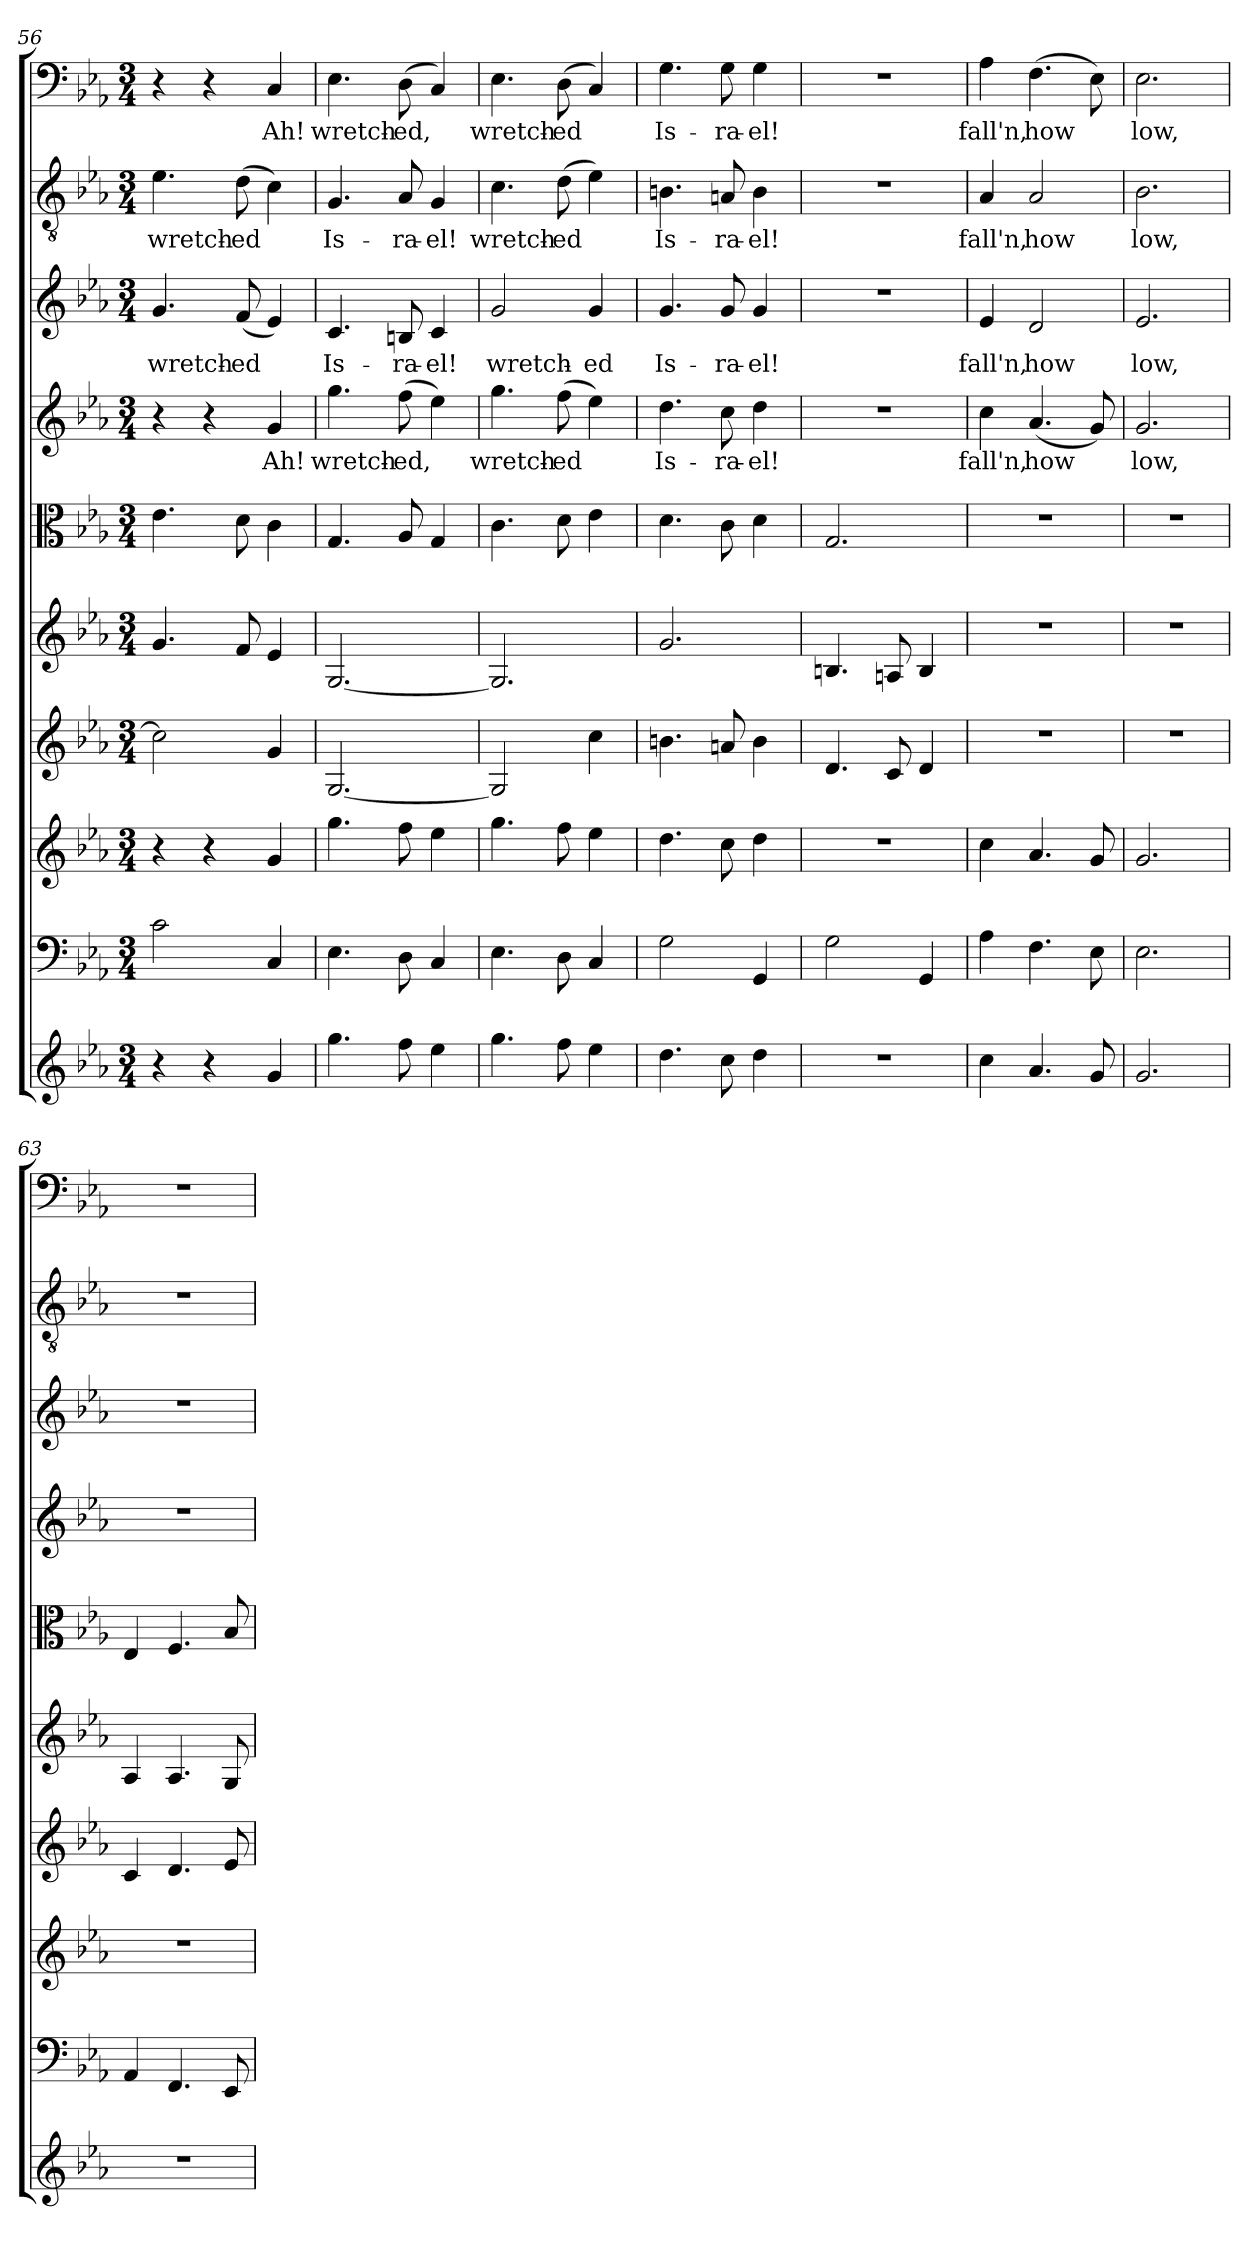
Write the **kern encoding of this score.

**kern	**kern	**kern	**kern	**kern	**kern	**kern	**text	**kern	**text	**kern	**text	**kern	**text
*part10	*part9	*part8	*part7	*part6	*part5	*part4	*part4	*part3	*part3	*part2	*part2	*part1	*part1
*staff10	*staff9	*staff8	*staff7	*staff6	*staff5	*staff4	*staff4	*staff3	*staff3	*staff2	*staff2	*staff1	*staff1
*clefG2	*clefF4	*clefG2	*clefG2	*clefG2	*clefC3	*clefG2	*	*clefG2	*	*clefGv2	*	*clefF4	*
*k[b-e-a-]	*k[b-e-a-]	*k[b-e-a-]	*k[b-e-a-]	*k[b-e-a-]	*k[b-e-a-]	*k[b-e-a-]	*	*k[b-e-a-]	*	*k[b-e-a-]	*	*k[b-e-a-]	*
*c:	*c:	*c:	*c:	*c:	*c:	*c:	*	*c:	*	*c:	*	*c:	*
*M3/4	*M3/4	*M3/4	*M3/4	*M3/4	*M3/4	*M3/4	*	*M3/4	*	*M3/4	*	*M3/4	*
=56	=56	=56	=56	=56	=56	=56	=56	=56	=56	=56	=56	=56	=56
4r	2c\	4r	2cc\]	4.g/	4.e-\	4r	.	4.g/	wretch-	4.e-\	wretch-	4r	.
4r	.	4r	.	.	.	4r	.	.	.	.	.	4r	.
.	.	.	.	8f/	8d\	.	.	(8f/	-ed	(8d\	-ed	.	.
4g/	4C/	4g/	4g/	4e-/	4c\	4g/	Ah!	4e-/)	.	4c\)	.	4C/	Ah!
=57	=57	=57	=57	=57	=57	=57	=57	=57	=57	=57	=57	=57	=57
4.gg\	4.E-\	4.gg\	[2.G/	[2.G/	4.G/	4.gg\	wretch-	4.c/	Is-	4.G/	Is-	4.E-\	wretch-
8ff\	8D\	8ff\	.	.	8A-/	(8ff\	-ed,	8Bn/	-ra-	8A-/	-ra-	(8D\	-ed,
4ee-\	4C/	4ee-\	.	.	4G/	4ee-\)	.	4c/	-el!	4G/	-el!	4C/)	.
=58	=58	=58	=58	=58	=58	=58	=58	=58	=58	=58	=58	=58	=58
4.gg\	4.E-\	4.gg\	2G/]	2.G/]	4.c\	4.gg\	wretch-	2g/	wretch-	4.c\	wretch-	4.E-\	wretch-
8ff\	8D\	8ff\	.	.	8d\	(8ff\	-ed	.	.	(8d\	-ed	(8D\	-ed
4ee-\	4C/	4ee-\	4cc\	.	4e-\	4ee-\)	.	4g/	-ed	4e-\)	.	4C/)	.
=59	=59	=59	=59	=59	=59	=59	=59	=59	=59	=59	=59	=59	=59
4.dd\	2G\	4.dd\	4.bn\	2.g/	4.d\	4.dd\	Is-	4.g/	Is-	4.Bn\	Is-	4.G\	Is-
8cc\	.	8cc\	8an/	.	8c\	8cc\	-ra-	8g/	-ra-	8An/	-ra-	8G\	-ra-
4dd\	4GG/	4dd\	4b\	.	4d\	4dd\	-el!	4g/	-el!	4B\	-el!	4G\	-el!
=60	=60	=60	=60	=60	=60	=60	=60	=60	=60	=60	=60	=60	=60
2.r	2G\	2.r	4.d/	4.Bn/	2.G/	2.r	.	2.r	.	2.r	.	2.r	.
.	.	.	8c/	8An/	.	.	.	.	.	.	.	.	.
.	4GG/	.	4d/	4B/	.	.	.	.	.	.	.	.	.
=61	=61	=61	=61	=61	=61	=61	=61	=61	=61	=61	=61	=61	=61
4cc\	4A-\	4cc\	2.r	2.r	2.r	4cc\	fall'n,	4e-/	fall'n,	4A-/	fall'n,	4A-\	fall'n,
4.a-/	4.F\	4.a-/	.	.	.	(4.a-/	how	2d/	how	2A-/	how	(4.F\	how
8g/	8E-\	8g/	.	.	.	8g/)	.	.	.	.	.	8E-\)	.
=62	=62	=62	=62	=62	=62	=62	=62	=62	=62	=62	=62	=62	=62
2.g/	2.E-\	2.g/	2.r	2.r	2.r	2.g/	low,	2.e-/	low,	2.B-\	low,	2.E-\	low,
=63	=63	=63	=63	=63	=63	=63	=63	=63	=63	=63	=63	=63	=63
2.r	4AA-/	2.r	4c/	4A-/	4E-/	2.r	.	2.r	.	2.r	.	2.r	.
.	4.FF/	.	4.d/	4.A-/	4.F/	.	.	.	.	.	.	.	.
.	8EE-/	.	8e-/	8G/	8B-/	.	.	.	.	.	.	.	.
=	=	=	=	=	=	=	=	=	=	=	=	=	=
*-	*-	*-	*-	*-	*-	*-	*-	*-	*-	*-	*-	*-	*-
